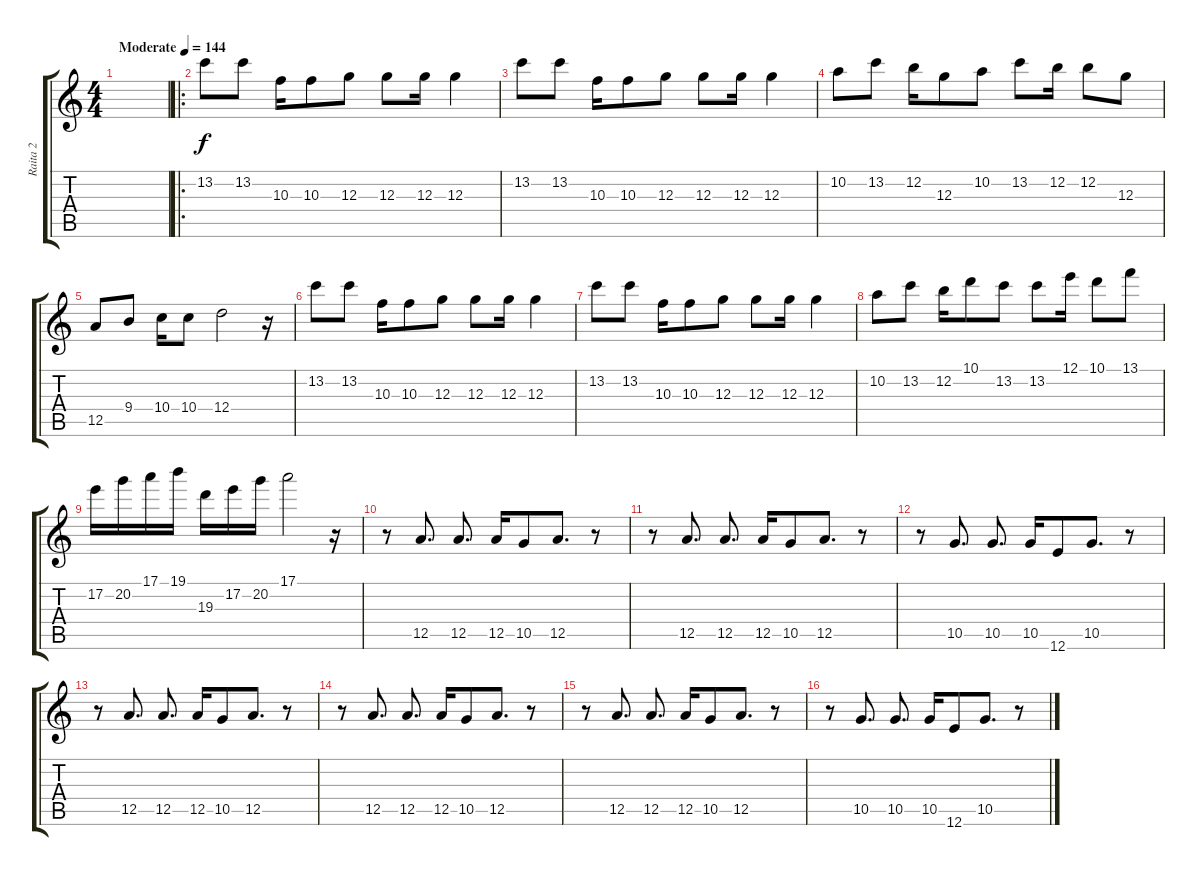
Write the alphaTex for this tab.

\track ("Raita 2" "Raita 2") {instrument acousticguitarsteel}
\staff {score tabs}
\tuning (E4 B3 G3 D3 A2 E2) {hide}
\ts (4 4)
\tempo (144 "Moderate")
\clef g2
\ks c
|
\ro
13.2.8 13.2.8 10.3.16 10.3.8 12.3.8 12.3.8 12.3.16 12.3.4 |
13.2.8 13.2.8 10.3.16 10.3.8 12.3.8 12.3.8 12.3.16 12.3.4 |
10.2.8 13.2.8 12.2.16 12.3.8 10.2.8 13.2.8 12.2.16 12.2.8 12.3.8 |
12.5.8 9.4.8 10.4.16 10.4.8 12.4.2 r.16 |
13.2.8 13.2.8 10.3.16 10.3.8 12.3.8 12.3.8 12.3.16 12.3.4 |
13.2.8 13.2.8 10.3.16 10.3.8 12.3.8 12.3.8 12.3.16 12.3.4 |
10.2.8 13.2.8 12.2.16 10.1.8 13.2.8 13.2.8 12.1.16 10.1.8 13.1.8 |
17.2.16 20.2.16 17.1.16 19.1.16 19.3.16 17.2.16 20.2.16 17.1.2 r.16 |
r.8 12.5.8{d} 12.5.8{d} 12.5.16 10.5.8 12.5.8{d} r.8 |
r.8 12.5.8{d} 12.5.8{d} 12.5.16 10.5.8 12.5.8{d} r.8 |
r.8 10.5.8{d} 10.5.8{d} 10.5.16 12.6.8 10.5.8{d} r.8 |
r.8 12.5.8{d} 12.5.8{d} 12.5.16 10.5.8 12.5.8{d} r.8 |
r.8 12.5.8{d} 12.5.8{d} 12.5.16 10.5.8 12.5.8{d} r.8 |
r.8 12.5.8{d} 12.5.8{d} 12.5.16 10.5.8 12.5.8{d} r.8 |
r.8 10.5.8{d} 10.5.8{d} 10.5.16 12.6.8 10.5.8{d} r.8
